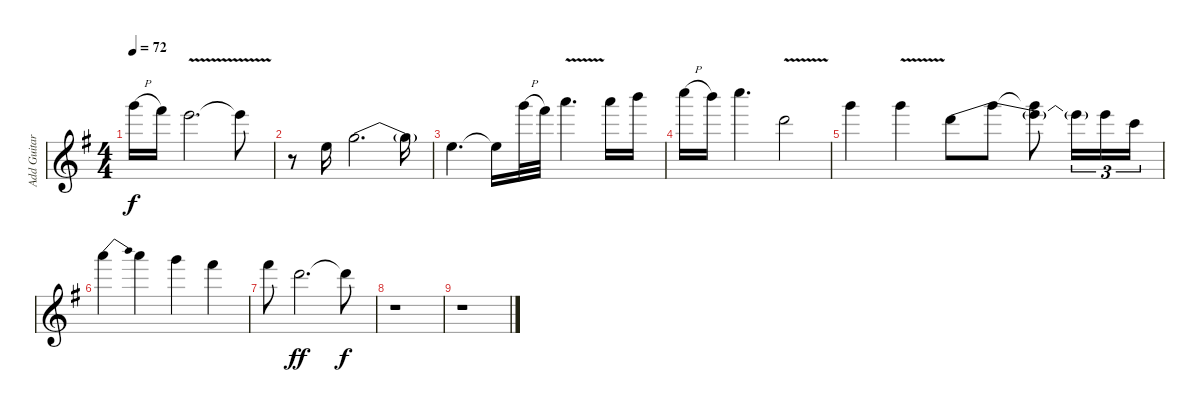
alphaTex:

\track ("Add Guitar" "Add Guitar") {instrument distortionguitar}
\staff {score}
\tuning (E4 B3 G3 D3 A2 E2) {hide}
\ts (4 4)
\tempo 72
\clef g2
\ks eminor
15.1{h}.16{dy f} 14.1.16 17.2{v}.2{d} 17.2{t}.8 |
r.8 14.4.16 12.3{be (custom 0 0 22 4 30 4 40 4 60 0)}.2{d} 12.3{t}.16 |
14.4.4{d} 14.4{t}.16 15.1{h}.32 14.1.32 17.1{v}.4{d} 17.1.16 19.1.16 |
20.1{h}.16 19.1.16 20.1.4{d} 15.2{v}.2 |
20.2{be (custom 0 0 16 3 24 4 30 4 60 4)}.4 20.2{be (custom 0 0 13 3 20 4 30 4 60 4) v}.4 19.3{be (custom 0 0 10 4 14 4 30 4 60 4)}.8 20.2.8 (20.2{t} 19.3{t}).8 19.3{t}.16{tu (3 2)} 19.3{be (custom 0 4 20 4 40 3 44 0 60 0)}.16{tu (3 2)} 17.3.16{tu (3 2)} |
17.1{be (bend 0 0 60 4)}.4 17.1.4 15.1.4 14.1.4 |
14.1.8{volume 4} 15.2.2{d dy ff} 15.2{t}.8{dy f} |
r.1 |
r.1
